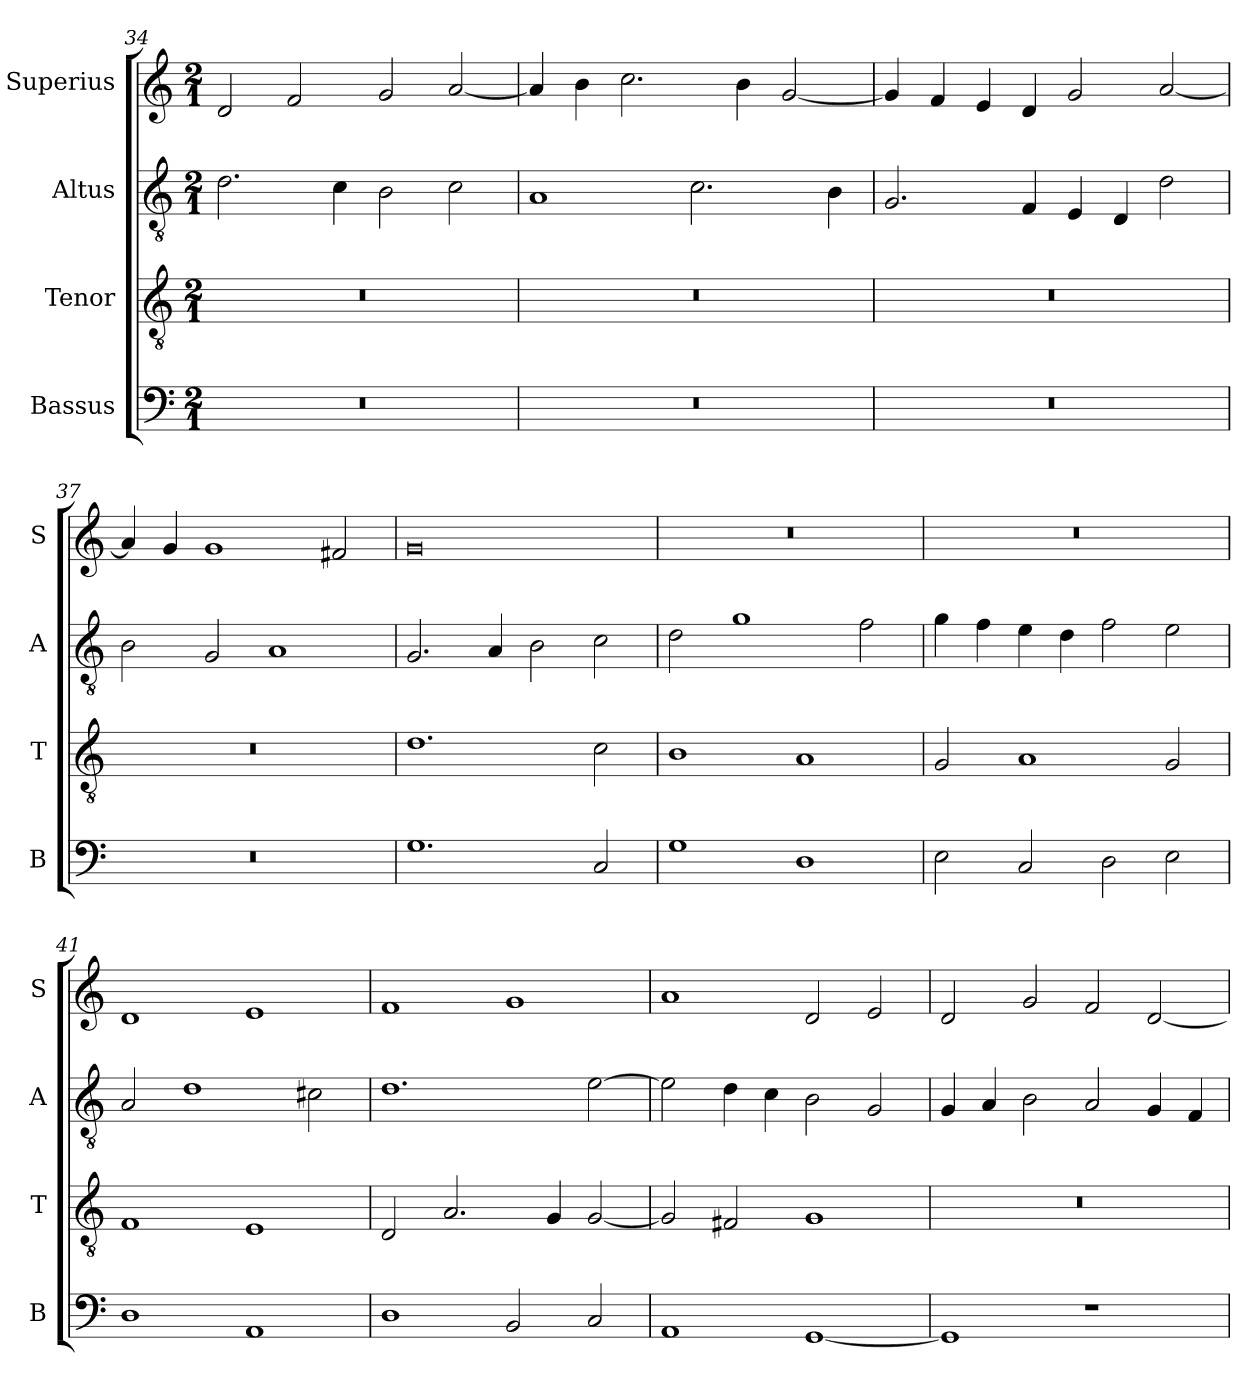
**kern	**kern	**kern	**kern
*part4	*part3	*part2	*part1
*staff4	*staff3	*staff2	*staff1
*I"Bassus	*I"Tenor	*I"Altus	*I"Superius
*I'B	*I'T	*I'A	*I'S
*clefF4	*clefGv2	*clefGv2	*clefG2
*k[]	*k[]	*k[]	*k[]
*M2/1	*M2/1	*M2/1	*M2/1
=34	=34	=34	=34
0r	0r	2.d\	2d/
.	.	.	2f/
.	.	4c\	.
.	.	2B\	2g/
.	.	2c\	[2a/
=35	=35	=35	=35
0r	0r	1A	4a/]
.	.	.	4b\
.	.	.	2.cc\
.	.	2.c\	.
.	.	.	4b\
.	.	.	[2g/
.	.	4B\	.
=36	=36	=36	=36
0r	0r	2.G/	4g/]
.	.	.	4f/
.	.	.	4e/
.	.	4F/	4d/
.	.	4E/	2g/
.	.	4D/	.
.	.	2d\	[2a/
=37	=37	=37	=37
0r	0r	2B\	4a/]
.	.	.	4g/
.	.	2G/	1g
.	.	1A	.
.	.	.	2f#X/
=38	=38	=38	=38
1.G	1.d	2.G/	0g
.	.	4A/	.
.	.	2B\	.
2C/	2c\	2c\	.
=39	=39	=39	=39
1G	1B	2d\	0r
.	.	1g	.
1D	1A	.	.
.	.	2f\	.
=40	=40	=40	=40
2E\	2G/	4g\	0r
.	.	4f\	.
2C/	1A	4e\	.
.	.	4d\	.
2D\	.	2f\	.
2E\	2G/	2e\	.
=41	=41	=41	=41
1D	1F	2A/	1d
.	.	1d	.
1AA	1E	.	1e
.	.	2c#X\	.
=42	=42	=42	=42
1D	2D/	1.d	1f
.	2.A/	.	.
2BB/	.	.	1g
.	4G/	.	.
2C/	[2G/	[2e\	.
=43	=43	=43	=43
1AA	2G/]	2e\]	1a
.	2F#X/	4d\	.
.	.	4c\	.
[1GG	1G	2B\	2d/
.	.	2G/	2e/
=44	=44	=44	=44
1GG]	0r	4G/	2d/
.	.	4A/	.
.	.	2B\	2g/
1r	.	2A/	2f/
.	.	4G/	[2d/
.	.	4F/	.
=	=	=	=
*-	*-	*-	*-
